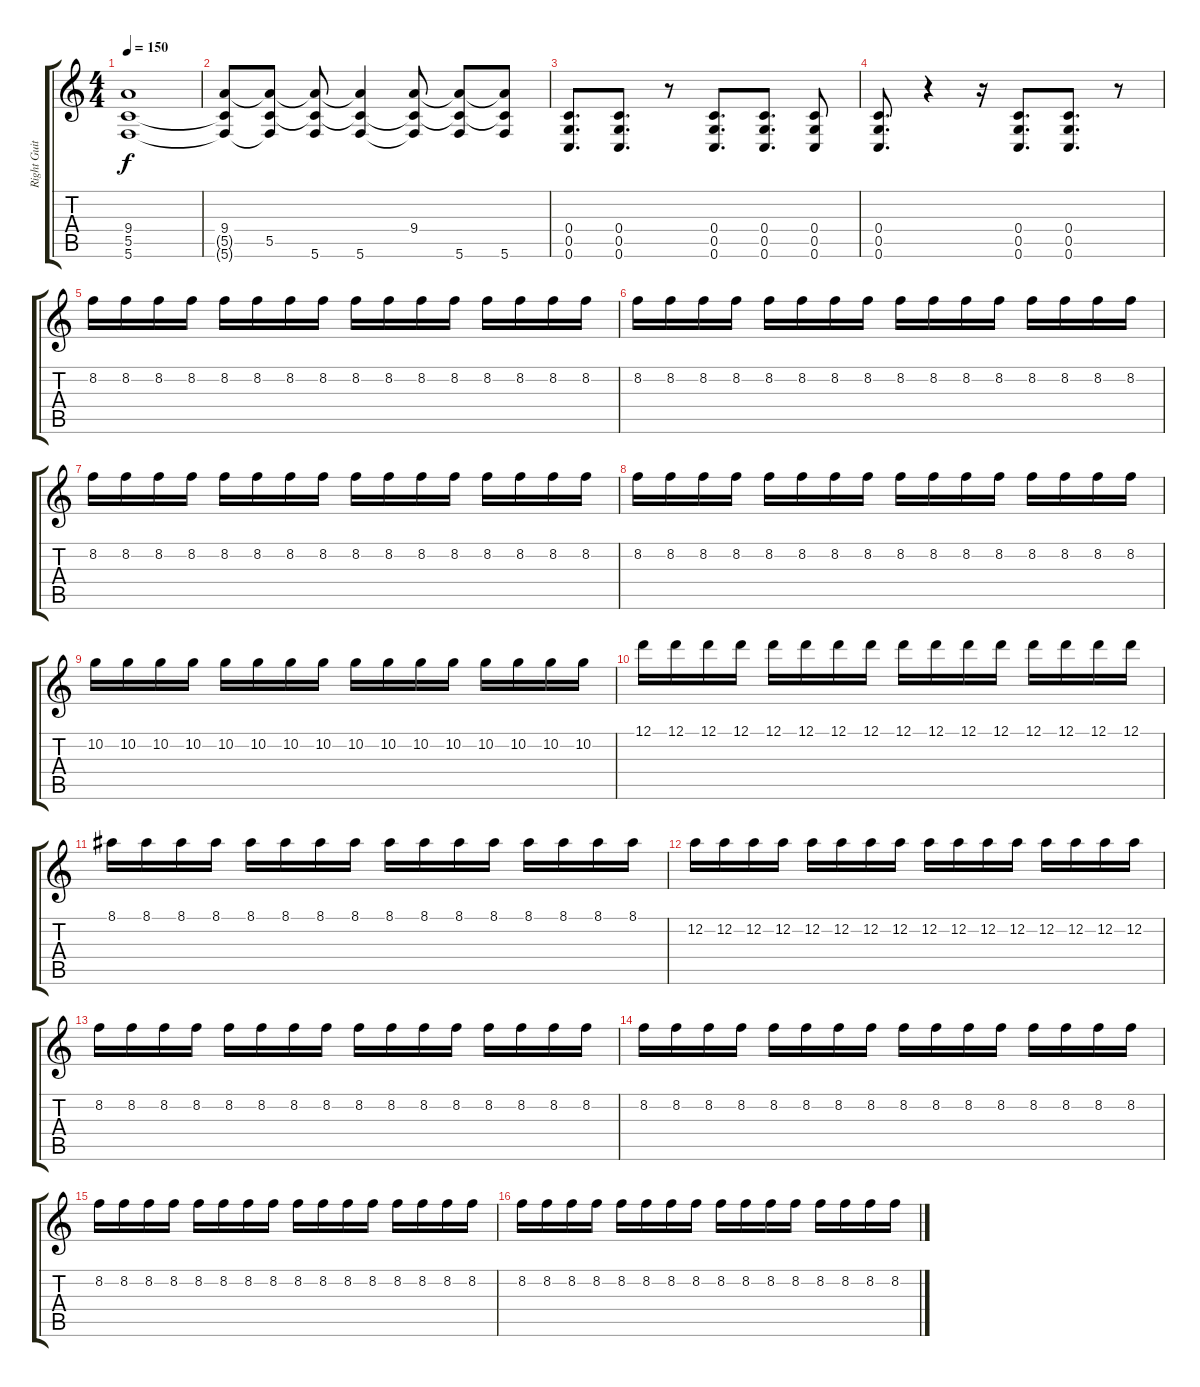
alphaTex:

\track ("Right Guitar" "Right Guit") {instrument distortionguitar}
\staff {score tabs}
\tuning (D4 A3 F3 C3 G2 C2) {hide}
\ts (4 4)
\tempo 150
\clef g2
\ks c
(9.4 5.5 5.6).1{dy f} |
(9.4 5.5{t} 5.6{t}).8 (9.4{t} 5.5 5.6{t}).8 (9.4{t} 5.5{t} 5.6).8 (9.4{t} 5.5{t} 5.6).4 (9.4 5.5{t} 5.6{t}).8 (9.4{t} 5.5{t} 5.6).8 (9.4{t} 5.5{t} 5.6).8 |
(0.4 0.5 0.6).8{d} (0.4 0.5 0.6).8{d} r.8 (0.4 0.5 0.6).8{d} (0.4 0.5 0.6).8{d} (0.4 0.5 0.6).8 |
(0.4 0.5 0.6).8{d} r.4 r.16 (0.4 0.5 0.6).8{d} (0.4 0.5 0.6).8{d} r.8 |
8.2.16 8.2.16 8.2.16 8.2.16 8.2.16 8.2.16 8.2.16 8.2.16 8.2.16 8.2.16 8.2.16 8.2.16 8.2.16 8.2.16 8.2.16 8.2.16 |
8.2.16 8.2.16 8.2.16 8.2.16 8.2.16 8.2.16 8.2.16 8.2.16 8.2.16 8.2.16 8.2.16 8.2.16 8.2.16 8.2.16 8.2.16 8.2.16 |
8.2.16 8.2.16 8.2.16 8.2.16 8.2.16 8.2.16 8.2.16 8.2.16 8.2.16 8.2.16 8.2.16 8.2.16 8.2.16 8.2.16 8.2.16 8.2.16 |
8.2.16 8.2.16 8.2.16 8.2.16 8.2.16 8.2.16 8.2.16 8.2.16 8.2.16 8.2.16 8.2.16 8.2.16 8.2.16 8.2.16 8.2.16 8.2.16 |
10.2.16 10.2.16 10.2.16 10.2.16 10.2.16 10.2.16 10.2.16 10.2.16 10.2.16 10.2.16 10.2.16 10.2.16 10.2.16 10.2.16 10.2.16 10.2.16 |
12.1.16 12.1.16 12.1.16 12.1.16 12.1.16 12.1.16 12.1.16 12.1.16 12.1.16 12.1.16 12.1.16 12.1.16 12.1.16 12.1.16 12.1.16 12.1.16 |
8.1.16 8.1.16 8.1.16 8.1.16 8.1.16 8.1.16 8.1.16 8.1.16 8.1.16 8.1.16 8.1.16 8.1.16 8.1.16 8.1.16 8.1.16 8.1.16 |
12.2.16 12.2.16 12.2.16 12.2.16 12.2.16 12.2.16 12.2.16 12.2.16 12.2.16 12.2.16 12.2.16 12.2.16 12.2.16 12.2.16 12.2.16 12.2.16 |
8.2.16 8.2.16 8.2.16 8.2.16 8.2.16 8.2.16 8.2.16 8.2.16 8.2.16 8.2.16 8.2.16 8.2.16 8.2.16 8.2.16 8.2.16 8.2.16 |
8.2.16 8.2.16 8.2.16 8.2.16 8.2.16 8.2.16 8.2.16 8.2.16 8.2.16 8.2.16 8.2.16 8.2.16 8.2.16 8.2.16 8.2.16 8.2.16 |
8.2.16 8.2.16 8.2.16 8.2.16 8.2.16 8.2.16 8.2.16 8.2.16 8.2.16 8.2.16 8.2.16 8.2.16 8.2.16 8.2.16 8.2.16 8.2.16 |
8.2.16 8.2.16 8.2.16 8.2.16 8.2.16 8.2.16 8.2.16 8.2.16 8.2.16 8.2.16 8.2.16 8.2.16 8.2.16 8.2.16 8.2.16 8.2.16
